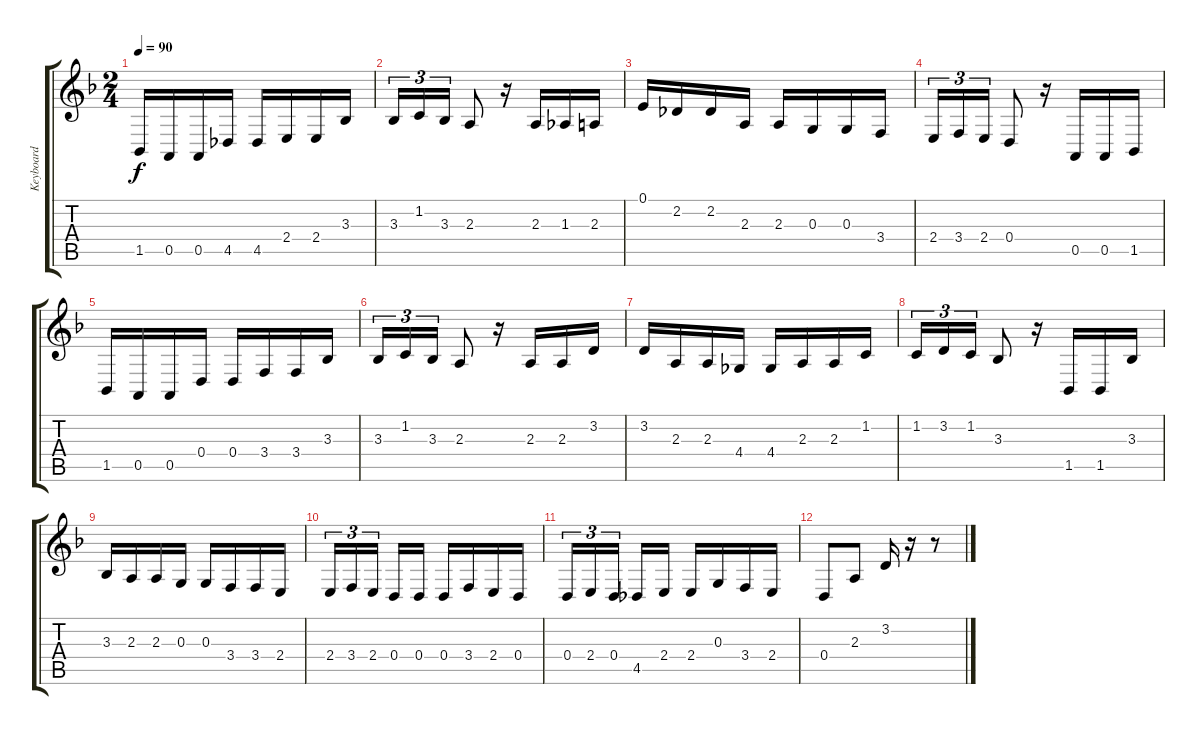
\track ("Keyboard" "Keyboard") {instrument acousticgrandpiano}
\staff {score tabs}
\tuning (E4 B3 G3 D3 A2 E2) {hide}
\ts (2 4)
\tempo 90
\clef g2
\ks f
1.5.16{dy f} 0.5.16 0.5.16 4.5.16 4.5.16 2.4.16 2.4.16 3.3.16 |
3.3.16{tu (3 2)} 1.2.16{tu (3 2)} 3.3.16{tu (3 2)} 2.3.8 r.16 2.3.16 1.3.16 2.3.16 |
0.1.16 2.2.16 2.2.16 2.3.16 2.3.16 0.3.16 0.3.16 3.4.16 |
2.4.16{tu (3 2)} 3.4.16{tu (3 2)} 2.4.16{tu (3 2)} 0.4.8 r.16 0.5.16 0.5.16 1.5.16 |
1.5.16 0.5.16 0.5.16 0.4.16 0.4.16 3.4.16 3.4.16 3.3.16 |
3.3.16{tu (3 2)} 1.2.16{tu (3 2)} 3.3.16{tu (3 2)} 2.3.8 r.16 2.3.16 2.3.16 3.2.16 |
3.2.16 2.3.16 2.3.16 4.4.16 4.4.16 2.3.16 2.3.16 1.2.16 |
1.2.16{tu (3 2)} 3.2.16{tu (3 2)} 1.2.16{tu (3 2)} 3.3.8 r.16 1.5.16 1.5.16 3.3.16 |
3.3.16 2.3.16 2.3.16 0.3.16 0.3.16 3.4.16 3.4.16 2.4.16 |
2.4.16{tu (3 2)} 3.4.16{tu (3 2)} 2.4.16{tu (3 2)} 0.4.16 0.4.16 0.4.16 3.4.16 2.4.16 0.4.16 |
0.4.16{tu (3 2)} 2.4.16{tu (3 2)} 0.4.16{tu (3 2)} 4.5.16 2.4.16 2.4.16 0.3.16 3.4.16 2.4.16 |
0.4.8 2.3.8 3.2.16 r.16 r.8
